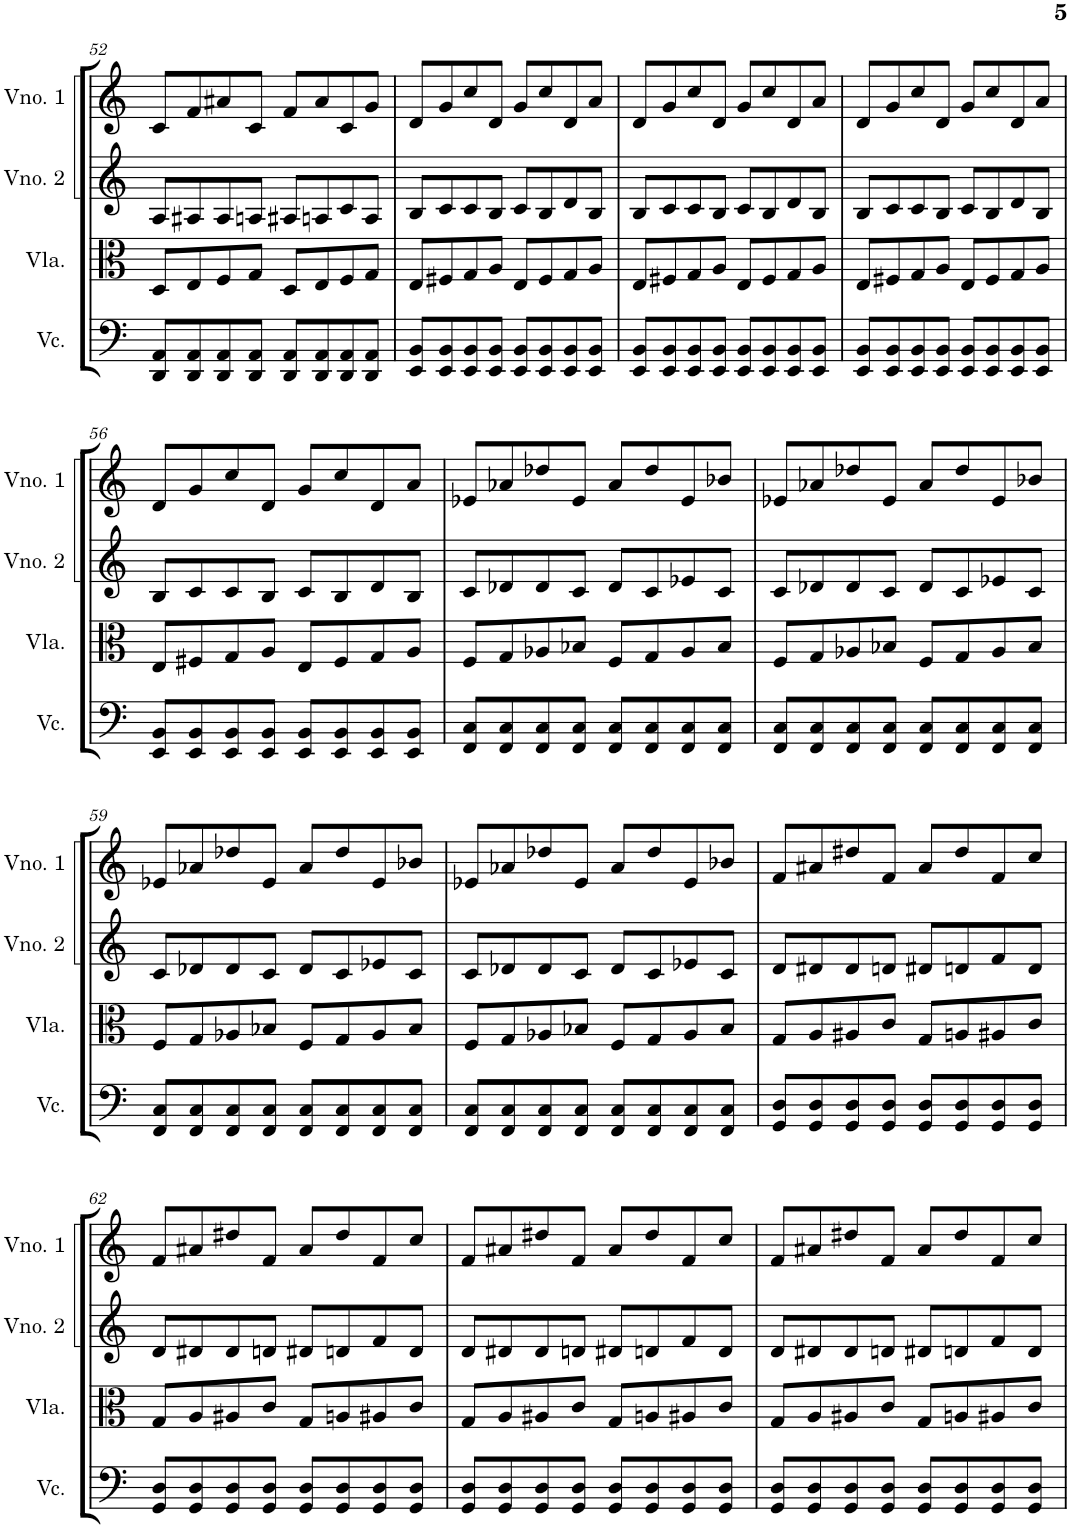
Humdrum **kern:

**kern	**kern	**kern	**kern
*part4	*part3	*part2	*part1
*staff4	*staff3	*staff2	*staff1
*I"Violoncelo	*I"Viola	*I"Violino 2	*I"Violino 1
*I'Vc.	*I'Vla.	*I'Vno. 2	*I'Vno. 1
!!LO:PB:g=z
*clefF4	*clefC3	*clefG2	*clefG2
*k[]	*k[]	*k[]	*k[]
*M4/4	*M4/4	*M4/4	*M4/4
=52	=52	=52	=52
8DD/ 8AA/L	8D/L	8A/L	8c/L
8DD/ 8AA/	8E/	8A#X/	8f/
8DD/ 8AA/	8F/	8A#/	8a#X/
8DD/ 8AA/J	8G/J	8An/J	8c/J
8DD/ 8AA/L	8D/L	8A#X/L	8f/L
8DD/ 8AA/	8E/	8An/	8a#/
8DD/ 8AA/	8F/	8c/	8c/
8DD/ 8AA/J	8G/J	8A/J	8g/J
=53	=53	=53	=53
8EE/ 8BB/L	8E/L	8B/L	8d/L
8EE/ 8BB/	8F#X/	8c/	8g/
8EE/ 8BB/	8G/	8c/	8cc/
8EE/ 8BB/J	8A/J	8B/J	8d/J
8EE/ 8BB/L	8E/L	8c/L	8g/L
8EE/ 8BB/	8F#/	8B/	8cc/
8EE/ 8BB/	8G/	8d/	8d/
8EE/ 8BB/J	8A/J	8B/J	8a/J
=54	=54	=54	=54
8EE/ 8BB/L	8E/L	8B/L	8d/L
8EE/ 8BB/	8F#X/	8c/	8g/
8EE/ 8BB/	8G/	8c/	8cc/
8EE/ 8BB/J	8A/J	8B/J	8d/J
8EE/ 8BB/L	8E/L	8c/L	8g/L
8EE/ 8BB/	8F#/	8B/	8cc/
8EE/ 8BB/	8G/	8d/	8d/
8EE/ 8BB/J	8A/J	8B/J	8a/J
=55	=55	=55	=55
8EE/ 8BB/L	8E/L	8B/L	8d/L
8EE/ 8BB/	8F#X/	8c/	8g/
8EE/ 8BB/	8G/	8c/	8cc/
8EE/ 8BB/J	8A/J	8B/J	8d/J
8EE/ 8BB/L	8E/L	8c/L	8g/L
8EE/ 8BB/	8F#/	8B/	8cc/
8EE/ 8BB/	8G/	8d/	8d/
8EE/ 8BB/J	8A/J	8B/J	8a/J
!!LO:LB:g=z
=56	=56	=56	=56
8EE/ 8BB/L	8E/L	8B/L	8d/L
8EE/ 8BB/	8F#X/	8c/	8g/
8EE/ 8BB/	8G/	8c/	8cc/
8EE/ 8BB/J	8A/J	8B/J	8d/J
8EE/ 8BB/L	8E/L	8c/L	8g/L
8EE/ 8BB/	8F#/	8B/	8cc/
8EE/ 8BB/	8G/	8d/	8d/
8EE/ 8BB/J	8A/J	8B/J	8a/J
=57	=57	=57	=57
8FF/ 8C/L	8F/L	8c/L	8e-X/L
8FF/ 8C/	8G/	8d-X/	8a-X/
8FF/ 8C/	8A-X/	8d-/	8dd-X/
8FF/ 8C/J	8B-X/J	8c/J	8e-/J
8FF/ 8C/L	8F/L	8d-/L	8a-/L
8FF/ 8C/	8G/	8c/	8dd-/
8FF/ 8C/	8A-/	8e-X/	8e-/
8FF/ 8C/J	8B-/J	8c/J	8b-X/J
=58	=58	=58	=58
8FF/ 8C/L	8F/L	8c/L	8e-X/L
8FF/ 8C/	8G/	8d-X/	8a-X/
8FF/ 8C/	8A-X/	8d-/	8dd-X/
8FF/ 8C/J	8B-X/J	8c/J	8e-/J
8FF/ 8C/L	8F/L	8d-/L	8a-/L
8FF/ 8C/	8G/	8c/	8dd-/
8FF/ 8C/	8A-/	8e-X/	8e-/
8FF/ 8C/J	8B-/J	8c/J	8b-X/J
!!LO:LB:g=z
=59	=59	=59	=59
8FF/ 8C/L	8F/L	8c/L	8e-X/L
8FF/ 8C/	8G/	8d-X/	8a-X/
8FF/ 8C/	8A-X/	8d-/	8dd-X/
8FF/ 8C/J	8B-X/J	8c/J	8e-/J
8FF/ 8C/L	8F/L	8d-/L	8a-/L
8FF/ 8C/	8G/	8c/	8dd-/
8FF/ 8C/	8A-/	8e-X/	8e-/
8FF/ 8C/J	8B-/J	8c/J	8b-X/J
=60	=60	=60	=60
8FF/ 8C/L	8F/L	8c/L	8e-X/L
8FF/ 8C/	8G/	8d-X/	8a-X/
8FF/ 8C/	8A-X/	8d-/	8dd-X/
8FF/ 8C/J	8B-X/J	8c/J	8e-/J
8FF/ 8C/L	8F/L	8d-/L	8a-/L
8FF/ 8C/	8G/	8c/	8dd-/
8FF/ 8C/	8A-/	8e-X/	8e-/
8FF/ 8C/J	8B-/J	8c/J	8b-X/J
=61	=61	=61	=61
8GG/ 8D/L	8G/L	8d/L	8f/L
8GG/ 8D/	8A/	8d#X/	8a#X/
8GG/ 8D/	8A#X/	8d#/	8dd#X/
8GG/ 8D/J	8c/J	8dn/J	8f/J
8GG/ 8D/L	8G/L	8d#X/L	8a#/L
8GG/ 8D/	8An/	8dn/	8dd#/
8GG/ 8D/	8A#X/	8f/	8f/
8GG/ 8D/J	8c/J	8d/J	8cc/J
!!LO:LB:g=z
=62	=62	=62	=62
8GG/ 8D/L	8G/L	8d/L	8f/L
8GG/ 8D/	8A/	8d#X/	8a#X/
8GG/ 8D/	8A#X/	8d#/	8dd#X/
8GG/ 8D/J	8c/J	8dn/J	8f/J
8GG/ 8D/L	8G/L	8d#X/L	8a#/L
8GG/ 8D/	8An/	8dn/	8dd#/
8GG/ 8D/	8A#X/	8f/	8f/
8GG/ 8D/J	8c/J	8d/J	8cc/J
=63	=63	=63	=63
8GG/ 8D/L	8G/L	8d/L	8f/L
8GG/ 8D/	8A/	8d#X/	8a#X/
8GG/ 8D/	8A#X/	8d#/	8dd#X/
8GG/ 8D/J	8c/J	8dn/J	8f/J
8GG/ 8D/L	8G/L	8d#X/L	8a#/L
8GG/ 8D/	8An/	8dn/	8dd#/
8GG/ 8D/	8A#X/	8f/	8f/
8GG/ 8D/J	8c/J	8d/J	8cc/J
=64	=64	=64	=64
8GG/ 8D/L	8G/L	8d/L	8f/L
8GG/ 8D/	8A/	8d#X/	8a#X/
8GG/ 8D/	8A#X/	8d#/	8dd#X/
8GG/ 8D/J	8c/J	8dn/J	8f/J
8GG/ 8D/L	8G/L	8d#X/L	8a#/L
8GG/ 8D/	8An/	8dn/	8dd#/
8GG/ 8D/	8A#X/	8f/	8f/
8GG/ 8D/J	8c/J	8d/J	8cc/J
=	=	=	=
*-	*-	*-	*-
